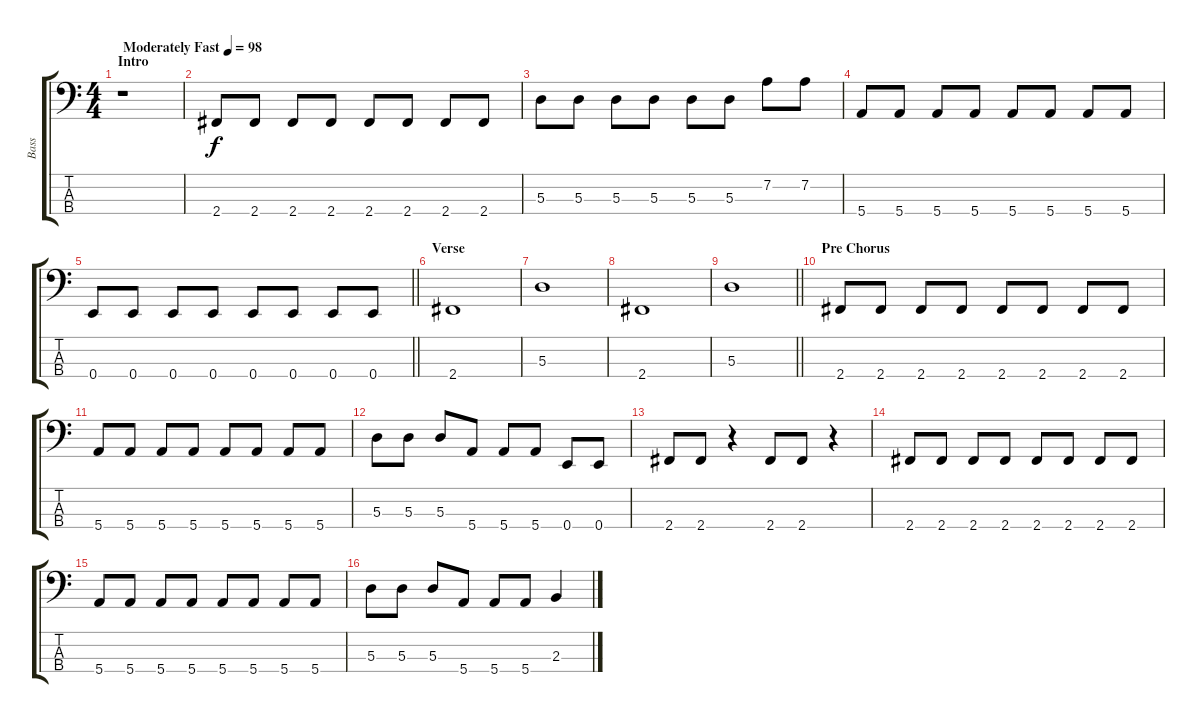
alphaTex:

\track ("Bass" "Bass") {instrument electricbassfinger}
\staff {score tabs}
\tuning (G2 D2 A1 E1) {hide}
\ts (4 4)
\section ("" "Intro")
\tempo (98 "Moderately Fast")
\clef f4
\ks c
r.1{dy f instrument electricbassfinger} |
2.4.8 2.4.8 2.4.8 2.4.8 2.4.8 2.4.8 2.4.8 2.4.8 |
5.3.8 5.3.8 5.3.8 5.3.8 5.3.8 5.3.8 7.2.8 7.2.8 |
5.4.8 5.4.8 5.4.8 5.4.8 5.4.8 5.4.8 5.4.8 5.4.8 |
\barLineRight lightlight
0.4.8 0.4.8 0.4.8 0.4.8 0.4.8 0.4.8 0.4.8 0.4.8 |
\section ("" "Verse")
2.4.1 |
5.3.1 |
2.4.1 |
\barLineRight lightlight
5.3.1 |
\section ("" "Pre Chorus")
2.4.8 2.4.8 2.4.8 2.4.8 2.4.8 2.4.8 2.4.8 2.4.8 |
5.4.8 5.4.8 5.4.8 5.4.8 5.4.8 5.4.8 5.4.8 5.4.8 |
5.3.8 5.3.8 5.3.8 5.4.8 5.4.8 5.4.8 0.4.8 0.4.8 |
2.4.8 2.4.8 r.4 2.4.8 2.4.8 r.4 |
2.4.8 2.4.8 2.4.8 2.4.8 2.4.8 2.4.8 2.4.8 2.4.8 |
5.4.8 5.4.8 5.4.8 5.4.8 5.4.8 5.4.8 5.4.8 5.4.8 |
5.3.8 5.3.8 5.3.8 5.4.8 5.4.8 5.4.8 2.3.4
